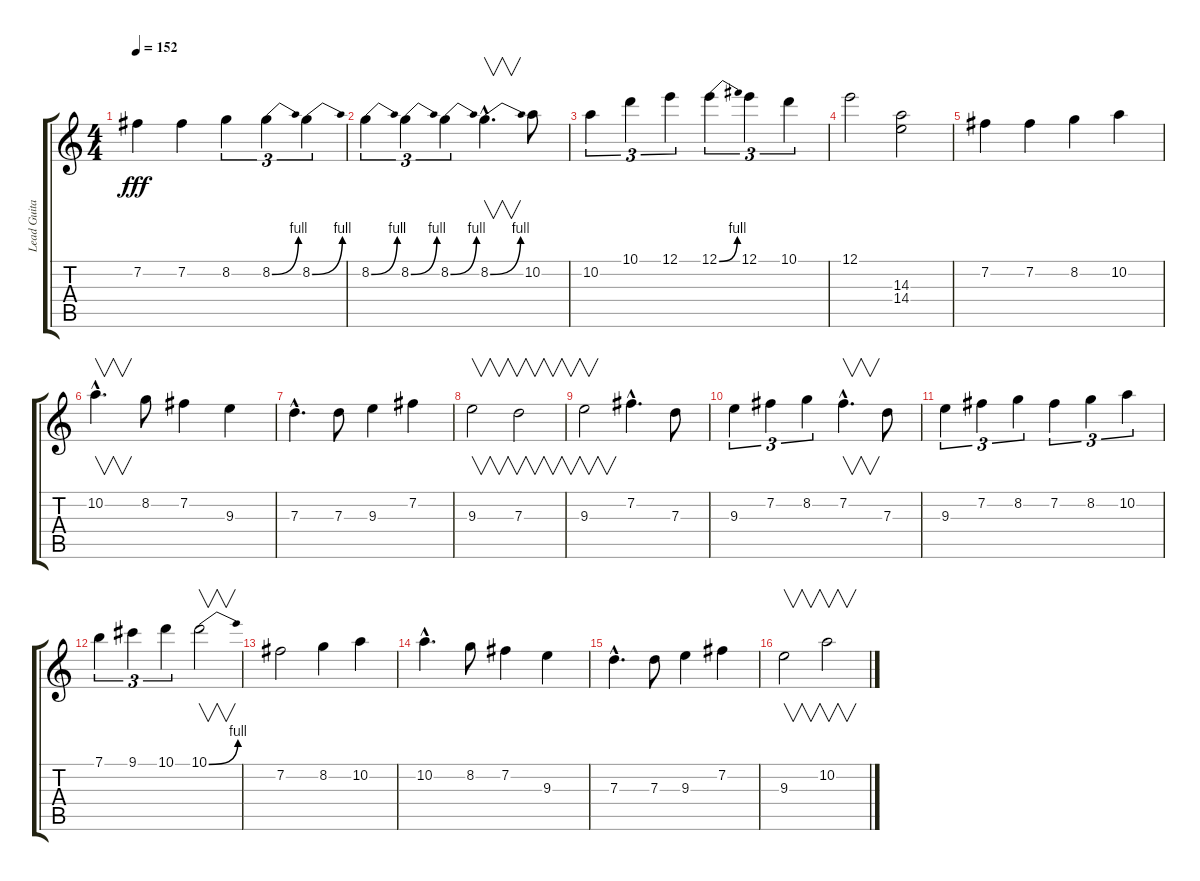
\track ("Lead Guitar" "Lead Guita") {instrument overdrivenguitar}
\staff {score tabs}
\tuning (E4 B3 G3 D3 A2 E2) {hide}
\ts (4 4)
\tempo 152
\clef g2
\ks c
7.2.4{dy fff} 7.2.4 8.2.4{tu (3 2)} 8.2{be (bend 0 0 60 4)}.4{tu (3 2)} 8.2{be (bend 0 0 60 4)}.4{tu (3 2)} |
8.2{be (bend 0 0 60 4)}.4{tu (3 2)} 8.2{be (bend 0 0 60 4)}.4{tu (3 2)} 8.2{be (bend 0 0 60 4)}.4{tu (3 2)} 8.2{be (bend 0 0 60 4) hac}.4{v d} 10.2.8 |
10.2.4{tu (3 2)} 10.1.4{tu (3 2)} 12.1.4{tu (3 2)} 12.1{be (bend 0 0 60 4)}.4{tu (3 2)} 12.1.4{tu (3 2)} 10.1.4{tu (3 2)} |
12.1.2 (14.3 14.4).2 |
7.2.4 7.2.4 8.2.4 10.2.4 |
10.2{hac}.4{v d} 8.2.8 7.2.4 9.3.4 |
7.3{hac}.4{d} 7.3.8 9.3.4 7.2.4 |
9.3.2{v} 7.3.2{v} |
9.3.2{v} 7.2{hac}.4{d} 7.3.8 |
9.3.4{tu (3 2)} 7.2.4{tu (3 2)} 8.2.4{tu (3 2)} 7.2{hac}.4{v d} 7.3.8 |
9.3.4{tu (3 2)} 7.2.4{tu (3 2)} 8.2.4{tu (3 2)} 7.2.4{tu (3 2)} 8.2.4{tu (3 2)} 10.2.4{tu (3 2)} |
7.1.4{tu (3 2)} 9.1.4{tu (3 2)} 10.1.4{tu (3 2)} 10.1{be (bend 0 0 60 4)}.2{v} |
7.2.2 8.2.4 10.2.4 |
10.2{hac}.4{d} 8.2.8 7.2.4 9.3.4 |
7.3{hac}.4{d} 7.3.8 9.3.4 7.2.4 |
9.3.2{v} 10.2.2{v}
